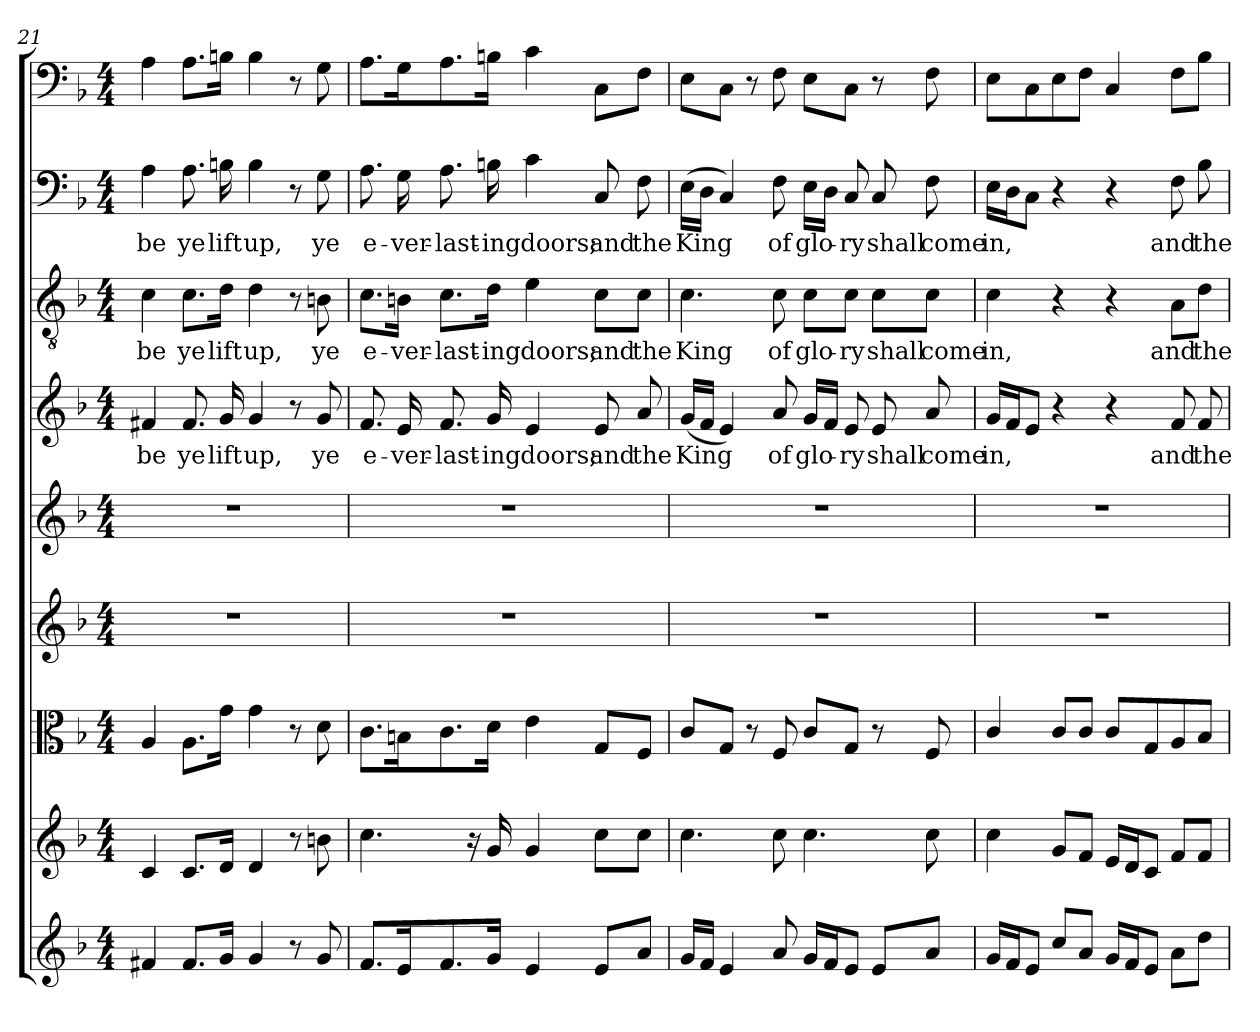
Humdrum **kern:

**kern	**kern	**kern	**kern	**kern	**kern	**text	**kern	**text	**kern	**text	**kern
*part9	*part8	*part7	*part6	*part5	*part4	*part4	*part3	*part3	*part2	*part2	*part1
*staff9	*staff8	*staff7	*staff6	*staff5	*staff4	*staff4	*staff3	*staff3	*staff2	*staff2	*staff1
*clefG2	*clefG2	*clefC3	*clefG2	*clefG2	*clefG2	*	*clefGv2	*	*clefF4	*	*clefF4
*k[b-]	*k[b-]	*k[b-]	*k[b-]	*k[b-]	*k[b-]	*	*k[b-]	*	*k[b-]	*	*k[b-]
*F:	*F:	*F:	*F:	*F:	*F:	*	*F:	*	*F:	*	*F:
*M4/4	*M4/4	*M4/4	*M4/4	*M4/4	*M4/4	*	*M4/4	*	*M4/4	*	*M4/4
=21	=21	=21	=21	=21	=21	=21	=21	=21	=21	=21	=21
4f#X/	4c/	4A/	1r	1r	4f#X/	be	4c\	be	4A\	be	4A\
8.f#/L	8.c/L	8.A\L	.	.	8.f#/	ye	8.c\L	ye	8.A\	ye	8.A\L
16g/Jk	16d/Jk	16g\Jk	.	.	16g/	lift	16d\Jk	lift	16Bn\	lift	16Bn\Jk
4g/	4d/	4g\	.	.	4g/	up,	4d\	up,	4B\	up,	4B\
8r	8r	8r	.	.	8r	.	8r	.	8r	.	8r
8g/	8bn\	8d\	.	.	8g/	ye	8Bn\	ye	8G\	ye	8G\
=22	=22	=22	=22	=22	=22	=22	=22	=22	=22	=22	=22
8.f/L	4.cc\	8.c\L	1r	1r	8.f/	e-	8.c\L	e-	8.A\	e-	8.A\L
16e/K	.	16Bn\K	.	.	16e/	-ver-	16Bn\Jk	-ver-	16G\	-ver-	16G\K
8.f/	.	8.c\	.	.	8.f/	-last-	8.c\L	-last-	8.A\	-last-	8.A\
.	16r	.	.	.	.	.	.	.	.	.	.
16g/Jk	16g/	16d\Jk	.	.	16g/	-ing	16d\Jk	-ing	16Bn\	-ing	16Bn\Jk
4e/	4g/	4e\	.	.	4e/	doors;	4e\	doors;	4c\	doors;	4c\
8e/L	8cc\L	8G/L	.	.	8e/	and	8c\L	and	8C/	and	8C\L
8a/J	8cc\J	8F/J	.	.	8a/	the	8c\J	the	8F\	the	8F\J
=23	=23	=23	=23	=23	=23	=23	=23	=23	=23	=23	=23
16g/LL	4.cc\	8c/L	1r	1r	(16g/LL	King	4.c\	King	(16E\LL	King	8E\L
16f/JJ	.	.	.	.	16f/JJ	.	.	.	16D\JJ	.	.
4e/	.	8G/J	.	.	4e/)	.	.	.	4C/)	.	8C\J
.	.	8r	.	.	.	.	.	.	.	.	8r
8a/	8cc\	8F/	.	.	8a/	of	8c\	of	8F\	of	8F\
16g/LL	4.cc\	8c/L	.	.	16g/LL	glo-	8c\L	glo-	16E\LL	glo-	8E\L
16f/J	.	.	.	.	16f/JJ	.	.	.	16D\JJ	.	.
8e/J	.	8G/J	.	.	8e/	-ry	8c\J	-ry	8C/	-ry	8C\J
8e/L	.	8r	.	.	8e/	shall	8c\L	shall	8C/	shall	8r
8a/J	8cc\	8F/	.	.	8a/	come	8c\J	come	8F\	come	8F\
=24	=24	=24	=24	=24	=24	=24	=24	=24	=24	=24	=24
16g/LL	4cc\	4c/	1r	1r	16g/LL	in,	4c\	in,	16E\LL	in,	8E\L
16f/J	.	.	.	.	16f/J	.	.	.	16D\J	.	.
8e/J	.	.	.	.	8e/J	.	.	.	8C\J	.	8C\
8cc/L	8g/L	8c/L	.	.	4r	.	4r	.	4r	.	8E\
8a/J	8f/J	8c/J	.	.	.	.	.	.	.	.	8F\J
16g/LL	16e/LL	8c/L	.	.	4r	.	4r	.	4r	.	4C/
16f/J	16d/J	.	.	.	.	.	.	.	.	.	.
8e/J	8c/J	8G/	.	.	.	.	.	.	.	.	.
8a\L	8f/L	8A/	.	.	8f/	and	8A\L	and	8F\	and	8F\L
8dd\J	8f/J	8B-/J	.	.	8f/	the	8d\J	the	8B-\	the	8B-\J
=	=	=	=	=	=	=	=	=	=	=	=
*-	*-	*-	*-	*-	*-	*-	*-	*-	*-	*-	*-
